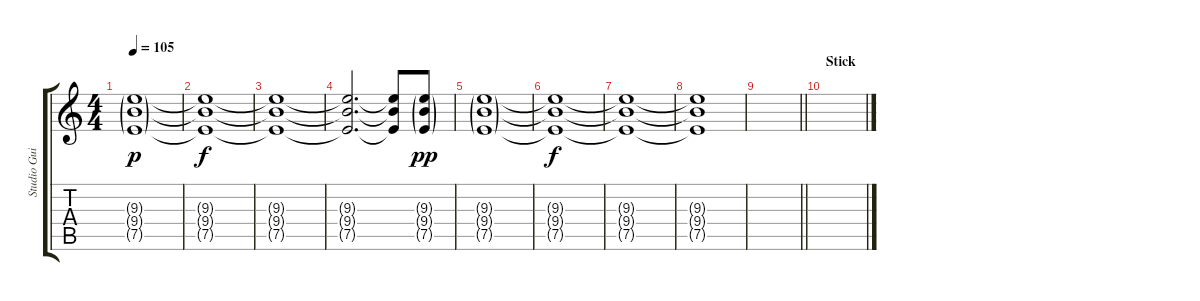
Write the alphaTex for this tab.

\track ("Studio Guitar" "Studio Gui") {instrument overdrivenguitar}
\staff {score tabs}
\tuning (E4 B3 G3 D3 A2 E2) {hide}
\ts (4 4)
\tempo 105
\clef g2
\ks c
(9.3{g} 9.4{g} 7.5{g}).1{dy p} |
(9.3{t} 9.4{t} 7.5{t}).1{dy f} |
(9.3{t} 9.4{t} 7.5{t}).1 |
(9.3{t} 9.4{t} 7.5{t}).2{d} (9.3{t} 9.4{t} 7.5{t}).8 (9.3{g} 9.4{g} 7.5{g}).8{dy pp} |
(9.3{g} 9.4{g} 7.5{g}).1 |
(9.3{t} 9.4{t} 7.5{t}).1{dy f} |
(9.3{t} 9.4{t} 7.5{t}).1 |
(9.3{t} 9.4{t} 7.5{t}).1 |
\barLineRight lightlight
|
\section ("" "Stick")
